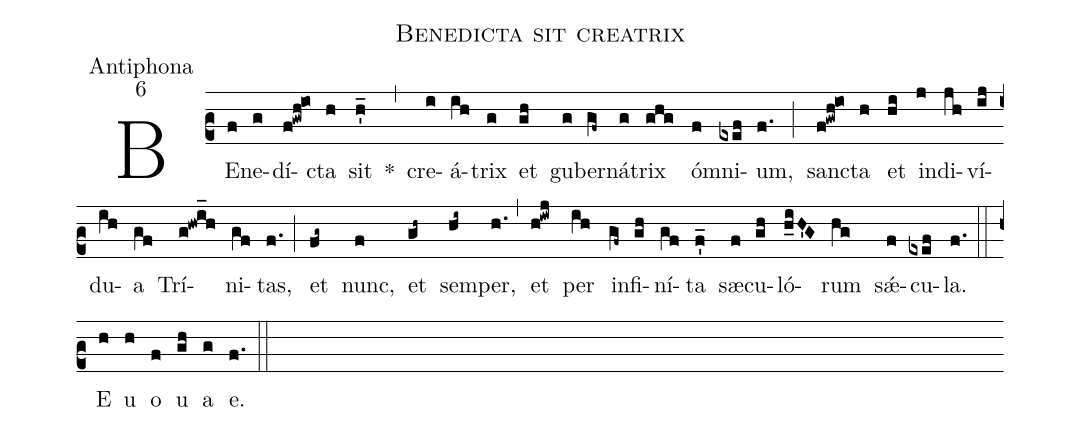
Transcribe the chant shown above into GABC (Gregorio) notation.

name:Benedicta sit creatrix;
office-part:Antiphona;
mode:6;
%%
(c2) BE(f)ne(g)dí(f!gwh!io)cta(h) sit(h'_) *(,) cre(i)á(ih)trix(g) et(gh) gu(g)ber(gf~)ná(g)trix(ghg) ó(f)mni(exef)um,(f.) (;) san(f!gwh!io)cta(h) et(hi) in(j)di(jh)ví(ij)du(ih)a(gf) Trí(g!hwi_h)ni(gf)tas,(f.) (;) et(fg~) nunc,(f) et(gh~) sem(hi~)per,(h.) (,) et(h!iwj) per(ih) in(gf~)fi(gh)ní(gf)ta(f'_) sæ(f)cu(gh)ló(h_iH'G)rum(hg) sǽ(f)cu(exef)la.(f.) (::)
E(h) u(h) o(f) u(gh) a(g) e.(f.) (::)
